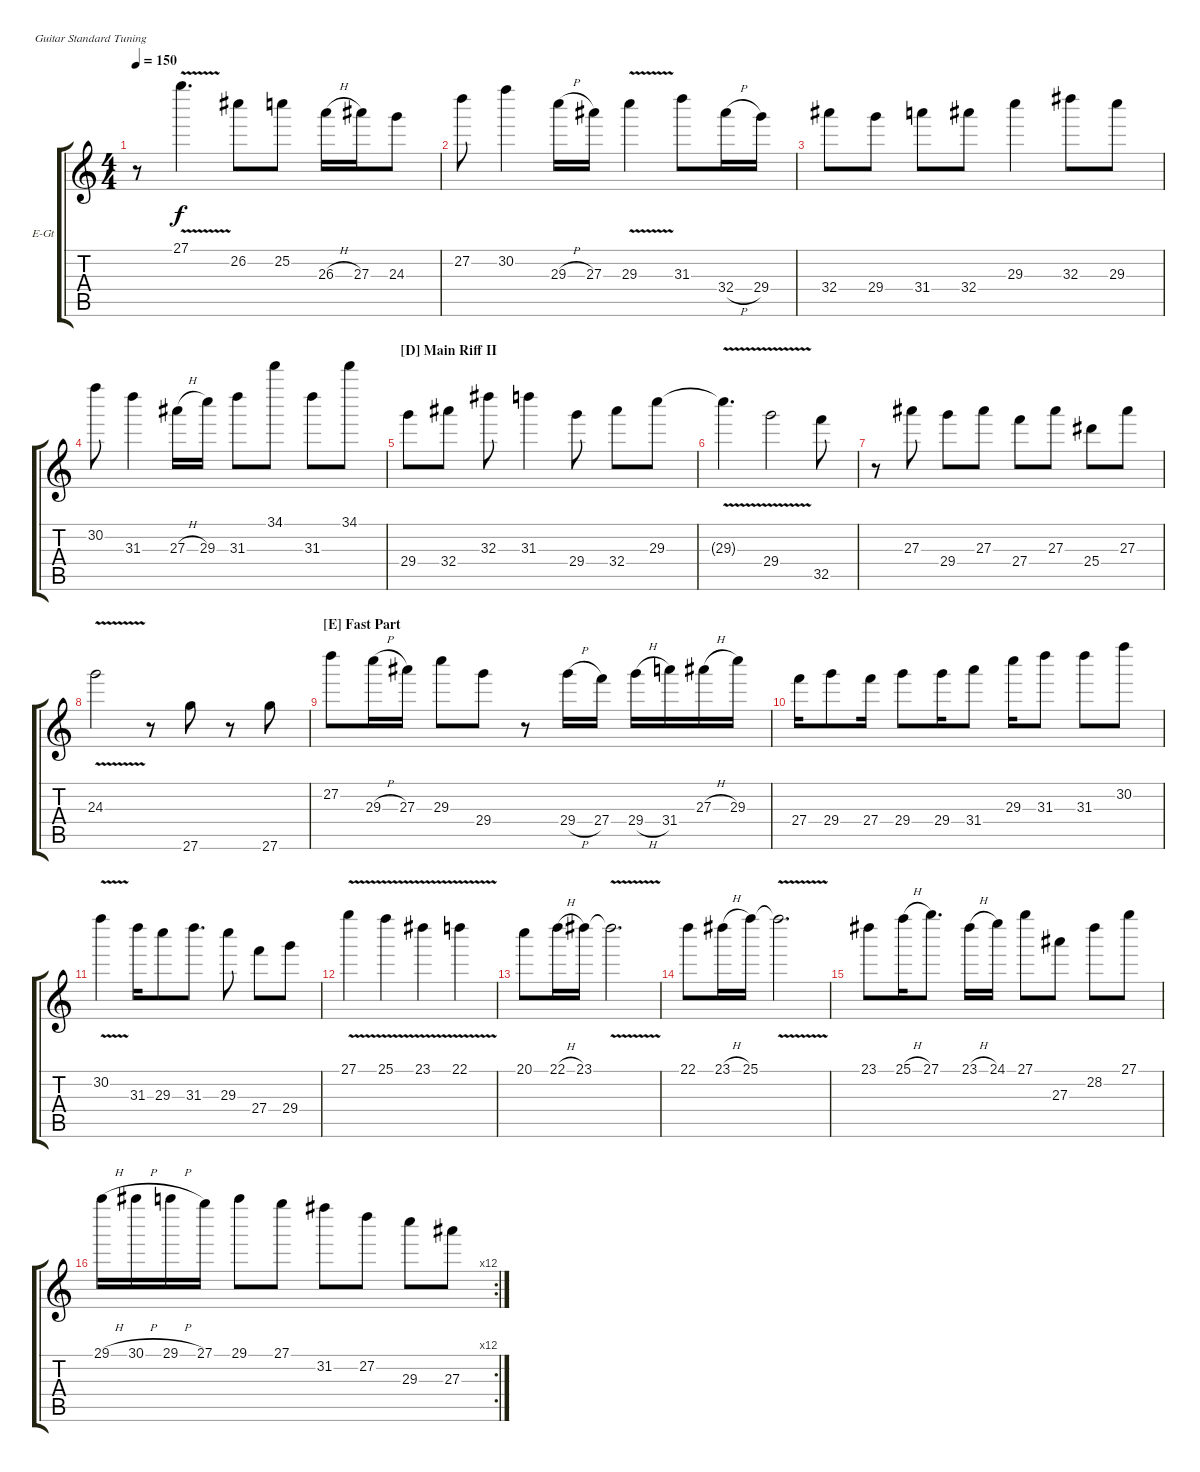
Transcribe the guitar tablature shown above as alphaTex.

\defaultSystemsLayout 4
\bracketExtendMode groupsimilarinstruments
\firstSystemTrackNameOrientation horizontal
\otherSystemsTrackNameOrientation horizontal
\track ("Original Pitch Lead" "E-Gt") {instrument distortionguitar}
\staff {score tabs}
\tuning (E4 B3 G3 D3 A2 E2)
\ts (4 4)
\tempo 150
\clef g2
\scale
0.333333
\ks c
r.8{dy f} 27.1{v}.4{d} 26.2.8 25.2.8 26.3{h}.16 27.3.16 24.3.8 |
\scale
0.333333 27.2.8 30.2.4 29.3{h}.16 27.3.16 29.3{v}.4 31.3.8 32.4{h}.16 29.4.16 |
\scale
0.333333 32.4.8 29.4.8 31.4.8 32.4.8 29.3.4 32.3.8 29.3.8 |
\scale
0.333333 30.2.8 31.3.4 27.3{h}.16 29.3.16 31.3.8 34.1.8 31.3.8 34.1.8 |
\section ("D" "Main Riff II")
\scale
0.333333 29.4.8 32.4.8 32.3.8 31.3.4 29.4.8 32.4.8 29.3.8 |
\scale
0.333333 29.3{v t}.4{d} 29.4{v}.2 32.5.8 |
\scale
0.333333 r.8 27.3.8 29.4.8 27.3.8 27.4.8 27.3.8 25.4.8 27.3.8 |
\scale
0.333333 24.3{v}.2 r.8 27.6.8 r.8 27.6.8 |
\section ("E" "Fast Part")
\scale
0.333333 27.2.8 29.3{h}.16 27.3.16 29.3.8 29.4.8 r.8 29.4{h}.16 27.4.16 29.4{h}.16 31.4.16 27.3{h}.16 29.3.16 |
\scale
0.333333 27.4.16 29.4.8 27.4.16 29.4.8 29.4.16 31.4.8 29.3.16 31.3.8 31.3.8 30.2.8 |
\scale
0.333333 30.2{v}.4 31.3.16 29.3.8 31.3.8{d} 29.3.8 27.4.8 29.4.8 |
\scale
0.333333 27.1{v}.4 25.1{v}.4 23.1{v}.4 22.1{v}.4 |
\scale
0.333333 20.1.8 22.1{h}.16 23.1.16 23.1{v t}.2{d} |
\scale
0.333333 22.1.8 23.1{h}.16 25.1.16 25.1{v t}.2{d} |
23.1.8 25.1{h}.16 27.1.8{d} 23.1{h}.16 24.1.16 27.1.8 27.3.8 28.2.8 27.1.8 |
\rc 12
29.1{h}.16 30.1{h}.16 29.1{h}.16 27.1.16 29.1.8 27.1.8 31.2.8 27.2.8 29.3.8 27.3.8
